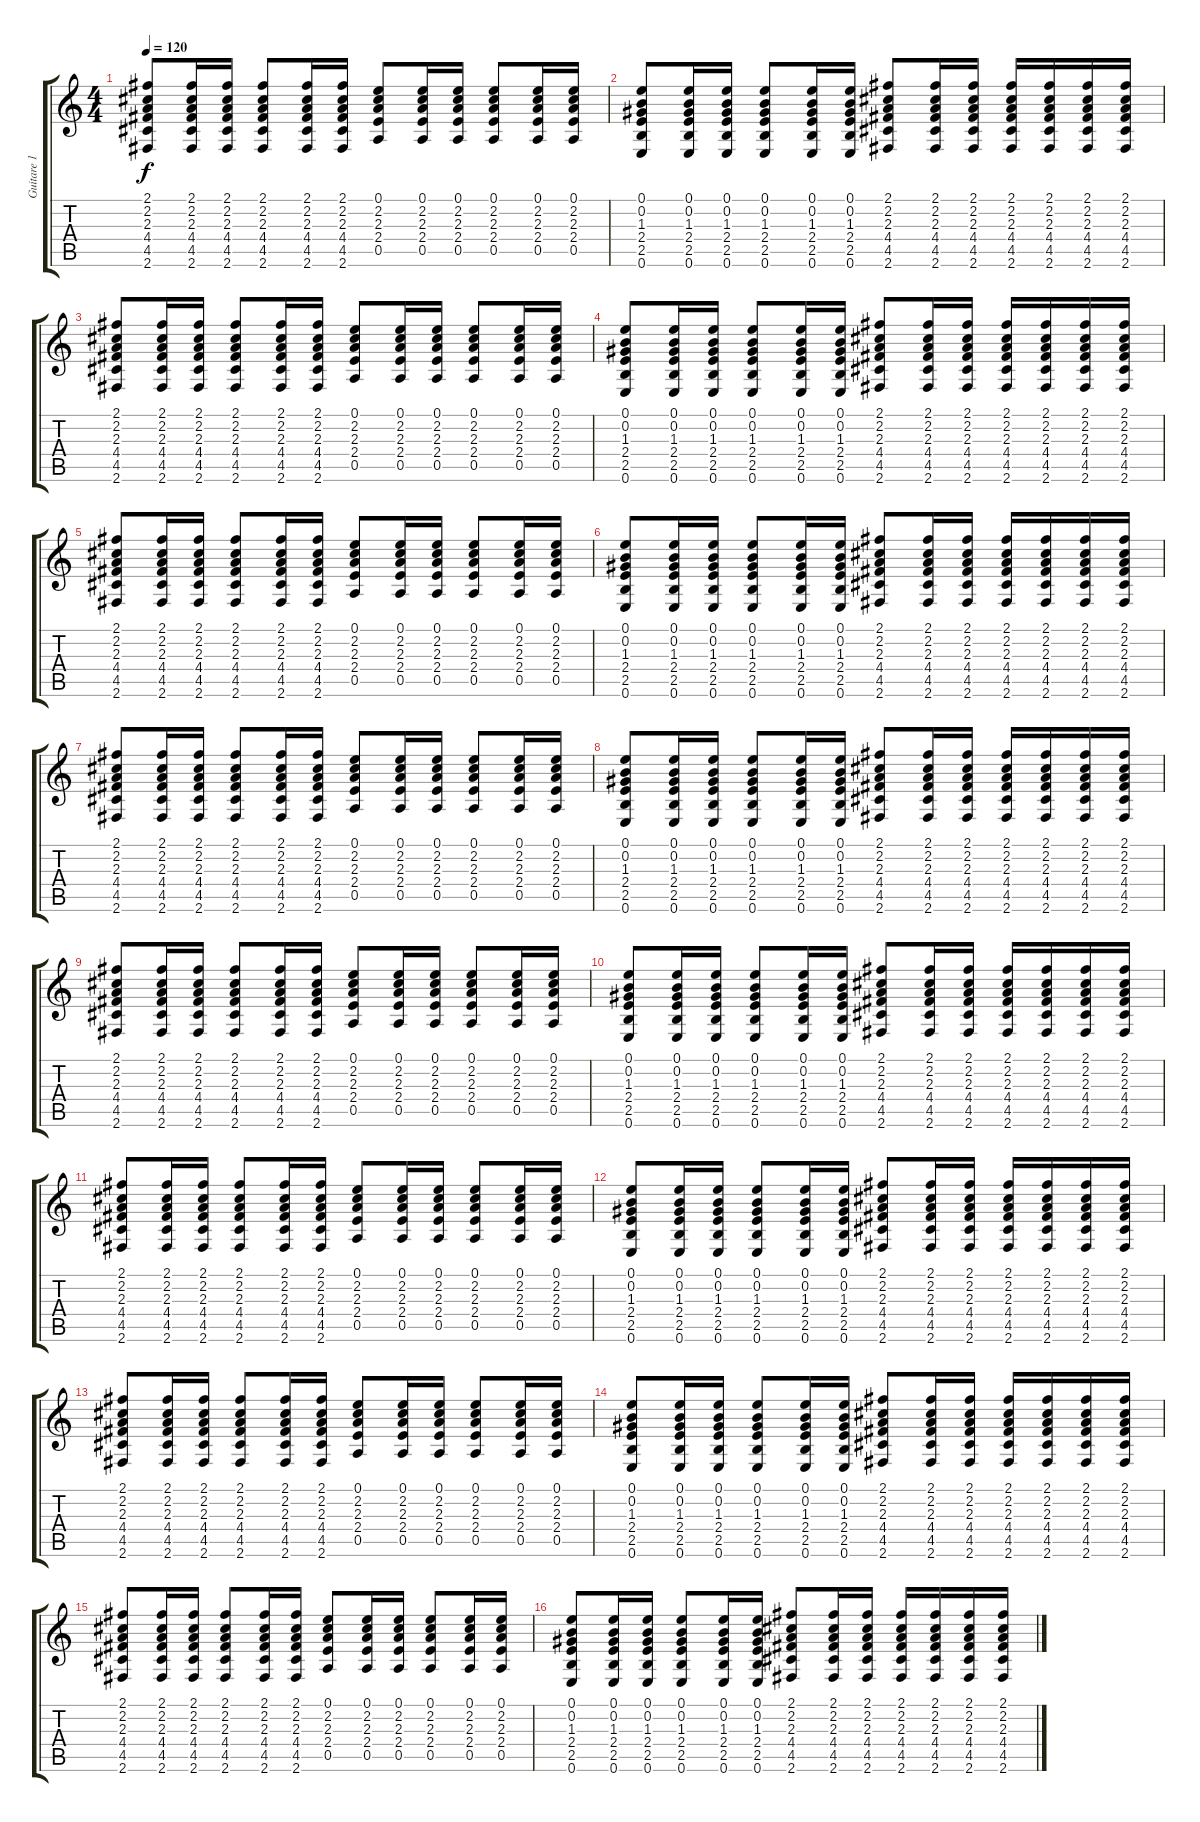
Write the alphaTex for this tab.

\track ("Guitare 1 (Acoustique)" "Guitare 1 ") {mute instrument acousticguitarnylon}
\staff {score tabs}
\tuning (E4 B3 G3 D3 A2 E2) {hide}
\ts (4 4)
\tempo 120
\clef g2
\ks c
(2.1 2.2 2.3 4.4 4.5 2.6).8{dy f} (2.1 2.2 2.3 4.4 4.5 2.6).16 (2.1 2.2 2.3 4.4 4.5 2.6).16 (2.1 2.2 2.3 4.4 4.5 2.6).8 (2.1 2.2 2.3 4.4 4.5 2.6).16 (2.1 2.2 2.3 4.4 4.5 2.6).16 (0.1 2.2 2.3 2.4 0.5).8 (0.1 2.2 2.3 2.4 0.5).16 (0.1 2.2 2.3 2.4 0.5).16 (0.1 2.2 2.3 2.4 0.5).8 (0.1 2.2 2.3 2.4 0.5).16 (0.1 2.2 2.3 2.4 0.5).16 |
(0.1 0.2 1.3 2.4 2.5 0.6).8 (0.1 0.2 1.3 2.4 2.5 0.6).16 (0.1 0.2 1.3 2.4 2.5 0.6).16 (0.1 0.2 1.3 2.4 2.5 0.6).8 (0.1 0.2 1.3 2.4 2.5 0.6).16 (0.1 0.2 1.3 2.4 2.5 0.6).16 (2.1 2.2 2.3 4.4 4.5 2.6).8 (2.1 2.2 2.3 4.4 4.5 2.6).16 (2.1 2.2 2.3 4.4 4.5 2.6).16 (2.1 2.2 2.3 4.4 4.5 2.6).16 (2.1 2.2 2.3 4.4 4.5 2.6).16 (2.1 2.2 2.3 4.4 4.5 2.6).16 (2.1 2.2 2.3 4.4 4.5 2.6).16 |
(2.1 2.2 2.3 4.4 4.5 2.6).8 (2.1 2.2 2.3 4.4 4.5 2.6).16 (2.1 2.2 2.3 4.4 4.5 2.6).16 (2.1 2.2 2.3 4.4 4.5 2.6).8 (2.1 2.2 2.3 4.4 4.5 2.6).16 (2.1 2.2 2.3 4.4 4.5 2.6).16 (0.1 2.2 2.3 2.4 0.5).8 (0.1 2.2 2.3 2.4 0.5).16 (0.1 2.2 2.3 2.4 0.5).16 (0.1 2.2 2.3 2.4 0.5).8 (0.1 2.2 2.3 2.4 0.5).16 (0.1 2.2 2.3 2.4 0.5).16 |
(0.1 0.2 1.3 2.4 2.5 0.6).8 (0.1 0.2 1.3 2.4 2.5 0.6).16 (0.1 0.2 1.3 2.4 2.5 0.6).16 (0.1 0.2 1.3 2.4 2.5 0.6).8 (0.1 0.2 1.3 2.4 2.5 0.6).16 (0.1 0.2 1.3 2.4 2.5 0.6).16 (2.1 2.2 2.3 4.4 4.5 2.6).8 (2.1 2.2 2.3 4.4 4.5 2.6).16 (2.1 2.2 2.3 4.4 4.5 2.6).16 (2.1 2.2 2.3 4.4 4.5 2.6).16 (2.1 2.2 2.3 4.4 4.5 2.6).16 (2.1 2.2 2.3 4.4 4.5 2.6).16 (2.1 2.2 2.3 4.4 4.5 2.6).16 |
(2.1 2.2 2.3 4.4 4.5 2.6).8 (2.1 2.2 2.3 4.4 4.5 2.6).16 (2.1 2.2 2.3 4.4 4.5 2.6).16 (2.1 2.2 2.3 4.4 4.5 2.6).8 (2.1 2.2 2.3 4.4 4.5 2.6).16 (2.1 2.2 2.3 4.4 4.5 2.6).16 (0.1 2.2 2.3 2.4 0.5).8 (0.1 2.2 2.3 2.4 0.5).16 (0.1 2.2 2.3 2.4 0.5).16 (0.1 2.2 2.3 2.4 0.5).8 (0.1 2.2 2.3 2.4 0.5).16 (0.1 2.2 2.3 2.4 0.5).16 |
(0.1 0.2 1.3 2.4 2.5 0.6).8 (0.1 0.2 1.3 2.4 2.5 0.6).16 (0.1 0.2 1.3 2.4 2.5 0.6).16 (0.1 0.2 1.3 2.4 2.5 0.6).8 (0.1 0.2 1.3 2.4 2.5 0.6).16 (0.1 0.2 1.3 2.4 2.5 0.6).16 (2.1 2.2 2.3 4.4 4.5 2.6).8 (2.1 2.2 2.3 4.4 4.5 2.6).16 (2.1 2.2 2.3 4.4 4.5 2.6).16 (2.1 2.2 2.3 4.4 4.5 2.6).16 (2.1 2.2 2.3 4.4 4.5 2.6).16 (2.1 2.2 2.3 4.4 4.5 2.6).16 (2.1 2.2 2.3 4.4 4.5 2.6).16 |
(2.1 2.2 2.3 4.4 4.5 2.6).8 (2.1 2.2 2.3 4.4 4.5 2.6).16 (2.1 2.2 2.3 4.4 4.5 2.6).16 (2.1 2.2 2.3 4.4 4.5 2.6).8 (2.1 2.2 2.3 4.4 4.5 2.6).16 (2.1 2.2 2.3 4.4 4.5 2.6).16 (0.1 2.2 2.3 2.4 0.5).8 (0.1 2.2 2.3 2.4 0.5).16 (0.1 2.2 2.3 2.4 0.5).16 (0.1 2.2 2.3 2.4 0.5).8 (0.1 2.2 2.3 2.4 0.5).16 (0.1 2.2 2.3 2.4 0.5).16 |
(0.1 0.2 1.3 2.4 2.5 0.6).8 (0.1 0.2 1.3 2.4 2.5 0.6).16 (0.1 0.2 1.3 2.4 2.5 0.6).16 (0.1 0.2 1.3 2.4 2.5 0.6).8 (0.1 0.2 1.3 2.4 2.5 0.6).16 (0.1 0.2 1.3 2.4 2.5 0.6).16 (2.1 2.2 2.3 4.4 4.5 2.6).8 (2.1 2.2 2.3 4.4 4.5 2.6).16 (2.1 2.2 2.3 4.4 4.5 2.6).16 (2.1 2.2 2.3 4.4 4.5 2.6).16 (2.1 2.2 2.3 4.4 4.5 2.6).16 (2.1 2.2 2.3 4.4 4.5 2.6).16 (2.1 2.2 2.3 4.4 4.5 2.6).16 |
(2.1 2.2 2.3 4.4 4.5 2.6).8 (2.1 2.2 2.3 4.4 4.5 2.6).16 (2.1 2.2 2.3 4.4 4.5 2.6).16 (2.1 2.2 2.3 4.4 4.5 2.6).8 (2.1 2.2 2.3 4.4 4.5 2.6).16 (2.1 2.2 2.3 4.4 4.5 2.6).16 (0.1 2.2 2.3 2.4 0.5).8 (0.1 2.2 2.3 2.4 0.5).16 (0.1 2.2 2.3 2.4 0.5).16 (0.1 2.2 2.3 2.4 0.5).8 (0.1 2.2 2.3 2.4 0.5).16 (0.1 2.2 2.3 2.4 0.5).16 |
(0.1 0.2 1.3 2.4 2.5 0.6).8 (0.1 0.2 1.3 2.4 2.5 0.6).16 (0.1 0.2 1.3 2.4 2.5 0.6).16 (0.1 0.2 1.3 2.4 2.5 0.6).8 (0.1 0.2 1.3 2.4 2.5 0.6).16 (0.1 0.2 1.3 2.4 2.5 0.6).16 (2.1 2.2 2.3 4.4 4.5 2.6).8 (2.1 2.2 2.3 4.4 4.5 2.6).16 (2.1 2.2 2.3 4.4 4.5 2.6).16 (2.1 2.2 2.3 4.4 4.5 2.6).16 (2.1 2.2 2.3 4.4 4.5 2.6).16 (2.1 2.2 2.3 4.4 4.5 2.6).16 (2.1 2.2 2.3 4.4 4.5 2.6).16 |
(2.1 2.2 2.3 4.4 4.5 2.6).8 (2.1 2.2 2.3 4.4 4.5 2.6).16 (2.1 2.2 2.3 4.4 4.5 2.6).16 (2.1 2.2 2.3 4.4 4.5 2.6).8 (2.1 2.2 2.3 4.4 4.5 2.6).16 (2.1 2.2 2.3 4.4 4.5 2.6).16 (0.1 2.2 2.3 2.4 0.5).8 (0.1 2.2 2.3 2.4 0.5).16 (0.1 2.2 2.3 2.4 0.5).16 (0.1 2.2 2.3 2.4 0.5).8 (0.1 2.2 2.3 2.4 0.5).16 (0.1 2.2 2.3 2.4 0.5).16 |
(0.1 0.2 1.3 2.4 2.5 0.6).8 (0.1 0.2 1.3 2.4 2.5 0.6).16 (0.1 0.2 1.3 2.4 2.5 0.6).16 (0.1 0.2 1.3 2.4 2.5 0.6).8 (0.1 0.2 1.3 2.4 2.5 0.6).16 (0.1 0.2 1.3 2.4 2.5 0.6).16 (2.1 2.2 2.3 4.4 4.5 2.6).8 (2.1 2.2 2.3 4.4 4.5 2.6).16 (2.1 2.2 2.3 4.4 4.5 2.6).16 (2.1 2.2 2.3 4.4 4.5 2.6).16 (2.1 2.2 2.3 4.4 4.5 2.6).16 (2.1 2.2 2.3 4.4 4.5 2.6).16 (2.1 2.2 2.3 4.4 4.5 2.6).16 |
(2.1 2.2 2.3 4.4 4.5 2.6).8 (2.1 2.2 2.3 4.4 4.5 2.6).16 (2.1 2.2 2.3 4.4 4.5 2.6).16 (2.1 2.2 2.3 4.4 4.5 2.6).8 (2.1 2.2 2.3 4.4 4.5 2.6).16 (2.1 2.2 2.3 4.4 4.5 2.6).16 (0.1 2.2 2.3 2.4 0.5).8 (0.1 2.2 2.3 2.4 0.5).16 (0.1 2.2 2.3 2.4 0.5).16 (0.1 2.2 2.3 2.4 0.5).8 (0.1 2.2 2.3 2.4 0.5).16 (0.1 2.2 2.3 2.4 0.5).16 |
(0.1 0.2 1.3 2.4 2.5 0.6).8 (0.1 0.2 1.3 2.4 2.5 0.6).16 (0.1 0.2 1.3 2.4 2.5 0.6).16 (0.1 0.2 1.3 2.4 2.5 0.6).8 (0.1 0.2 1.3 2.4 2.5 0.6).16 (0.1 0.2 1.3 2.4 2.5 0.6).16 (2.1 2.2 2.3 4.4 4.5 2.6).8 (2.1 2.2 2.3 4.4 4.5 2.6).16 (2.1 2.2 2.3 4.4 4.5 2.6).16 (2.1 2.2 2.3 4.4 4.5 2.6).16 (2.1 2.2 2.3 4.4 4.5 2.6).16 (2.1 2.2 2.3 4.4 4.5 2.6).16 (2.1 2.2 2.3 4.4 4.5 2.6).16 |
(2.1 2.2 2.3 4.4 4.5 2.6).8 (2.1 2.2 2.3 4.4 4.5 2.6).16 (2.1 2.2 2.3 4.4 4.5 2.6).16 (2.1 2.2 2.3 4.4 4.5 2.6).8 (2.1 2.2 2.3 4.4 4.5 2.6).16 (2.1 2.2 2.3 4.4 4.5 2.6).16 (0.1 2.2 2.3 2.4 0.5).8 (0.1 2.2 2.3 2.4 0.5).16 (0.1 2.2 2.3 2.4 0.5).16 (0.1 2.2 2.3 2.4 0.5).8 (0.1 2.2 2.3 2.4 0.5).16 (0.1 2.2 2.3 2.4 0.5).16 |
(0.1 0.2 1.3 2.4 2.5 0.6).8 (0.1 0.2 1.3 2.4 2.5 0.6).16 (0.1 0.2 1.3 2.4 2.5 0.6).16 (0.1 0.2 1.3 2.4 2.5 0.6).8 (0.1 0.2 1.3 2.4 2.5 0.6).16 (0.1 0.2 1.3 2.4 2.5 0.6).16 (2.1 2.2 2.3 4.4 4.5 2.6).8 (2.1 2.2 2.3 4.4 4.5 2.6).16 (2.1 2.2 2.3 4.4 4.5 2.6).16 (2.1 2.2 2.3 4.4 4.5 2.6).16 (2.1 2.2 2.3 4.4 4.5 2.6).16 (2.1 2.2 2.3 4.4 4.5 2.6).16 (2.1 2.2 2.3 4.4 4.5 2.6).16
